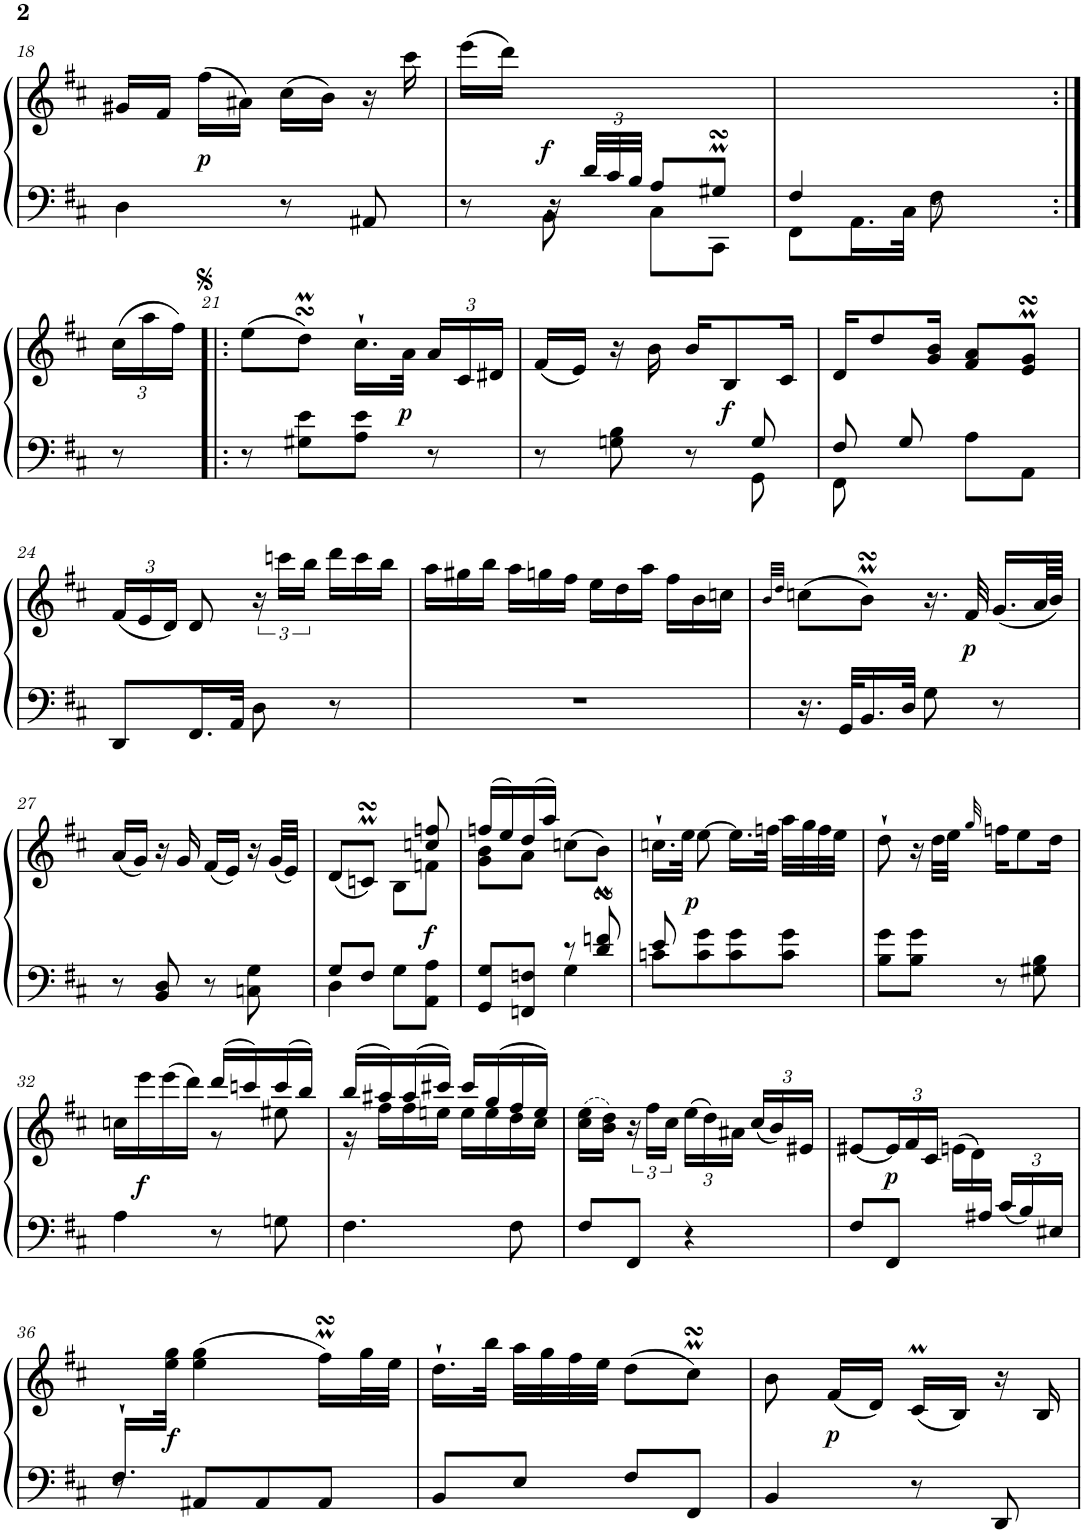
**kern	**kern	**dynam
*part1	*part1	*part1
*staff2	*staff1	*staff1/2
*I"Фортепиано	*	*
!!LO:PB:g=z
*clefF4	*clefG2	*
*k[f#c#]	*k[f#c#]	*
*b:	*b:	*
*M2/4	*M2/4	*
=18	=18	=18
4D\	16g#X/LL	.
.	16f#/JJ	.
!	!	!LO:DY:b
.	(>16ff#\LL	p
.	16a#X\JJ)	.
8r	(>16cc#\LL	.
.	16b\JJ)	.
8AA#X/	16r	.
.	16ccc#\	.
=19	=19	=19
*^	*	*
8.ryy	8r	(>16eee\LL	.
.	.	16ddd\JJ)	.
!	!	!	!LO:DY:b
.	8BB\	16r	f
*Xbrackettup	*	*	*
48d/LLL	.	4ryy	.
48c#/	.	.	.
48B/JJJ	.	.	.
8A/L	8C#\L	.	.
8G#XmsSsS/J	8CC#\J	.	.
.	.	16ryy	.
=20	=20	=20	=20
4F#/	8FF#\L	4ryy	.
.	16.AA\L	.	.
.	32C#\JJk	.	.
4ryy	8F#\	8r	.
.	8ryy	8ryy	.
*v	*v	*	*
!!LO:LB:g=z
=20X1:|!	=20X1:|!	=20X1:|!
*M1/8	*M1/8	*
*	*Xbrackettup	*
8r	(>24cc#\LL	.
.	24aa\	.
.	24ff#\JJ)	.
=21!|:	=21!|:	=21!|:
*M2/4	*M2/4	*
8r	(>8ee\L	.
8G#X\ 8e\L	8ddMsSSs\J)	.
8A\ 8e\J	16.cc#`\LL	.
!	!	!LO:DY:b
.	32a\JJk	p
8r	24a/LL	.
.	24c#/	.
.	24d#X/JJ	.
=22	=22	=22
*^	*	*
8r	4.ryy	(<16f#/LL	.
.	.	16e/JJ)	.
8Gn\ 8B\	.	16r	.
.	.	16b\	.
8r	.	16b/KL	.
!	!	!	!LO:DY:b
.	.	8B/	f
8G/	8GG\	.	.
.	.	16c#/Jk	.
=23	=23	=23	=23
8F#/	8FF#\	16d/KL	.
.	.	8dd/	.
8G/	4.ryy	.	.
.	.	16g/ 16b/Jk	.
8A\L	.	8f#/ 8a/L	.
8AA\J	.	8e/MsSSS 8g/MsSSSJ	.
*v	*v	*	*
!!LO:LB:g=z
=24	=24	=24
8DD/L	(<24f#/LL	.
.	24e/	.
.	24d/JJ)	.
16.FF#/L	8d/	.
32AA/JJk	.	.
*	*brackettup	*
8D\	24r	.
.	24cccn\LL	.
.	24bb\JJ	.
*	*Xtuplet	*
8r	24ddd\LL	.
.	24ccc\	.
.	24bb\JJ	.
=25	=25	=25
2r	24aa\LL	.
.	24gg#X\	.
.	24bb\JJ	.
.	24aa\LL	.
.	24ggn\	.
.	24ff#\JJ	.
.	24ee\LL	.
.	24dd\	.
.	24aa\JJ	.
.	24ff#\LL	.
.	24b\	.
.	24ccn\JJ	.
=26	=26	=26
.	32qb/LLL	.
.	32qdd/JJJ	.
16.r	(>8ccn\L	.
32GG/KLL	.	.
16.BB/	8bMsSSS\J)	.
32D/JJk	.	.
8G\	16.r	.
!	!	!LO:DY:b
.	32f#/	p
8r	(<16.g/LL	.
.	64a/LL	.
.	64b/JJJJ)	.
!!LO:LB:g=z
=27	=27	=27
8r	(<16a/LL	.
.	16g/JJ)	.
8BB/ 8D/	16r	.
.	16g/	.
8r	(<16f#/LL	.
.	16e/JJ)	.
8Cn\ 8G\	16r	.
.	(<32g/LLL	.
.	32e/JJJ)	.
=28	=28	=28
*^	*^	*
8G/L	4D\	(<8d/L	4ryy	.
8F#/J	.	8cnMsSSs/J)	.	.
8G\L	4ryy	8ryy	8B\L	.
!	!	!	!	!LO:DY:b
8AA\ 8A\J	.	8ccn/ 8ffn/	8fn\J	f
=29	=29	=29	=29	=29
8GG/ 8G/L	4ryy	(>16ffn/LL	8g\ 8b\L	.
.	.	16ee/)	.	.
8FFn/ 8Fn/J	.	(>16dd/	8a\J	.
.	.	16aa/JJ)	.	.
8r	4G\	4ryy	(>8ccn\L	.
8d/ 8fn/	.	.	8bMsSSS\J)	.
=30	=30	=30	=30	=30
!	!	!	!	!LO:DY:b
*	*	*v	*v	*
8e/	8cn\L	16.ccn`\LL	p
.	.	32ee\JJk	.
4.ryy	8c\ 8g\	[8ee\	.
.	8c\ 8g\	16.ee\LL]	.
.	.	32ffn\JJk	.
.	8c\ 8g\J	32aa\LLL	.
.	.	32gg\	.
.	.	32ff\	.
.	.	32ee\JJJ	.
*v	*v	*	*
=31	=31	=31
8B\ 8g\L	8dd`\	.
8B\ 8g\J	16r	.
.	32dd\LLL	.
.	32ee\JJJ	.
.	32qgg/	.
8r	16ffn\KL	.
.	8ee\	.
8G#X\ 8B\	.	.
.	16dd\Jk	.
!!LO:LB:g=z
=32	=32	=32
*	*^	*
4A\	16ccn\LL	8ryy	.
!	!	!	!LO:DY:b
.	16eee\	.	f
.	(>16eee\	8ryy	.
.	16ddd\JJ)	.	.
8r	(>16ddd/LL	8r	.
.	16cccn/)	.	.
8Gn\	(>16ccc/	8ee#X\	.
.	16bb/JJ)	.	.
=33	=33	=33	=33
4.F#\	(>16bb/LL	16r	.
.	16aa#X/)	16ff#\LL	.
.	(>16aa#/	16ff#\	.
.	16ccc#X/JJ)	16een\JJ	.
.	16ccc#/LL	16ee\LL	.
.	(>16gg/	16ee\	.
8F#\	16ff#/	16dd\	.
.	16ee/JJ)	16cc#\JJ	.
*	*v	*v	*
=34	=34	=34
8F#/L	(>16cc#\ 16ee\LL	.
.	16b\ 16dd\JJ)	.
*	*tuplet	*
8FF#/J	24r	.
.	24ff#\LL	.
.	24cc#\JJ	.
*	*Xbrackettup	*
4r	(>24ee\LL	.
.	24dd\)	.
.	24a#X\JJ	.
.	(<24cc#/LL	.
.	24b/)	.
.	24e#X/JJ	.
=35	=35	=35
*^	*	*
3ryy	8F#/L	[8e#X/L	.
!	!	!	!LO:DY:b
.	8FF#/J	24e#/L]	p
.	.	24f#/	.
.	.	24c#/JJ	.
*	*	*Xtuplet	*
.	4ryy	(>24en\LL	.
.	.	24d\)	.
24A#X/JJ	.	6ryy	.
24c#/LL	.	.	.
24B/	.	.	.
24E#X/JJ	.	.	.
!!LO:LB:g=z
=36	=36	=36	=36
16.F#`>/LL	8r	16.ryy	.
!	!	!	!LO:DY:b
4ryy	.	32ee\ 32gg\JJk	f
.	8AA#X/L	(>4ee\ 4gg\	.
.	8AA#/	.	.
8ryy	.	.	.
.	8AA#/J	16ff#sSsSm\LL)	.
.	.	32gg\L	.
32ryy	.	32ee\JJJ	.
*v	*v	*	*
=37	=37	=37
8BB/L	16.dd`\LL	.
.	32bb\JJk	.
8E/J	32aa\LLL	.
.	32gg\	.
.	32ff#\	.
.	32ee\JJJ	.
8F#/L	(>8dd\L	.
8FF#/J	8cc#msSsS\J)	.
=38	=38	=38
4BB/	8b\	.
!	!	!LO:DY:b
.	(<16f#/LL	p
.	16d/JJ)	.
8r	(<16c#m/LL	.
.	16B/JJ)	.
8DD/	16r	.
.	16B/	.
=	=	=
*-	*-	*-
